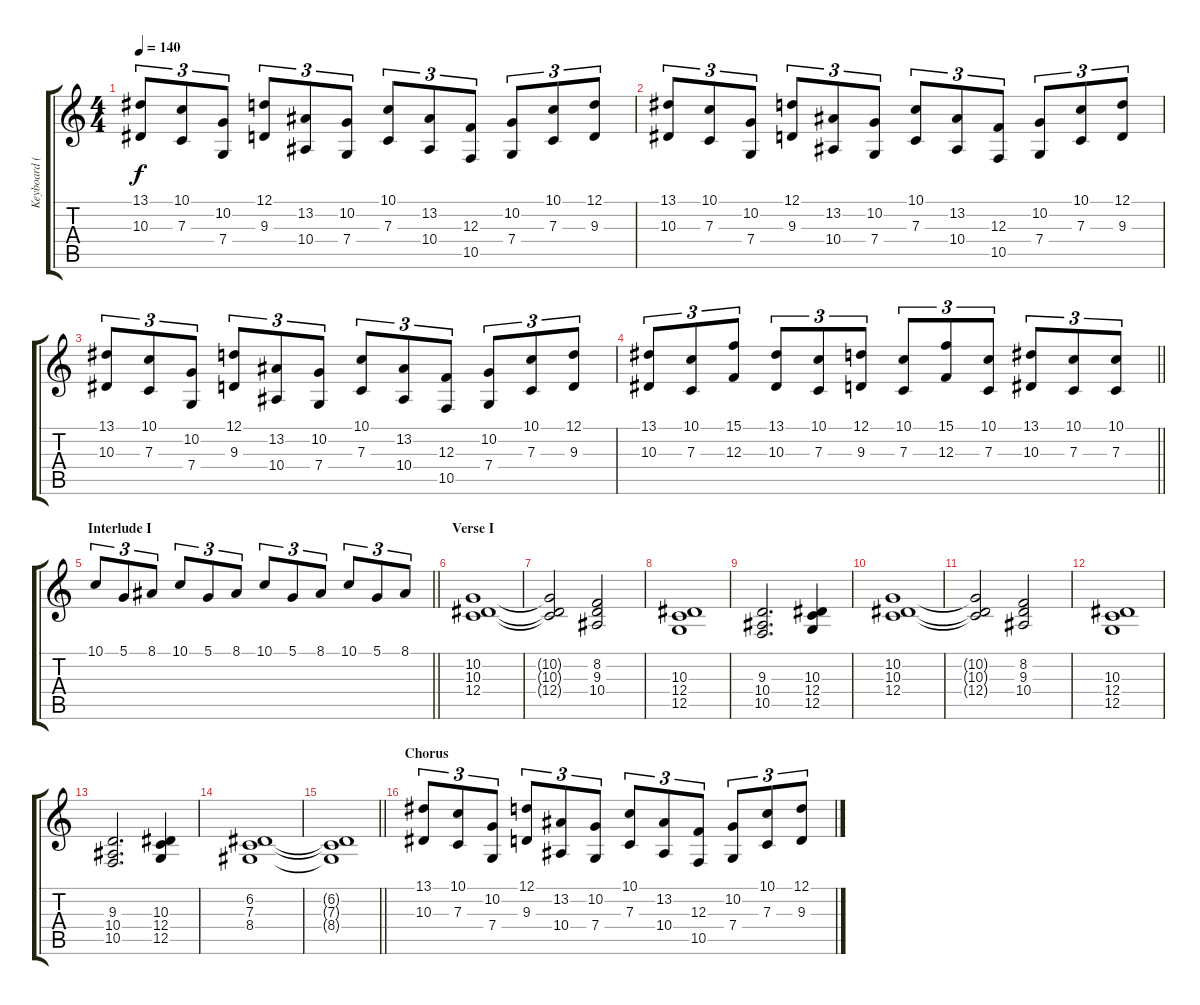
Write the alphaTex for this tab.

\track ("Keyboard (Rythm)" "Keyboard (") {instrument stringensemble1}
\staff {score tabs}
\tuning (D4 A3 F3 C3 G2 C2) {hide}
\ts (4 4)
\tempo 140
\clef g2
\ks c
(13.1 10.3).8{tu (3 2) dy f} (10.1 7.3).8{tu (3 2)} (10.2 7.4).8{tu (3 2)} (12.1 9.3).8{tu (3 2)} (13.2 10.4).8{tu (3 2)} (10.2 7.4).8{tu (3 2)} (10.1 7.3).8{tu (3 2)} (13.2 10.4).8{tu (3 2)} (12.3 10.5).8{tu (3 2)} (10.2 7.4).8{tu (3 2)} (10.1 7.3).8{tu (3 2)} (12.1 9.3).8{tu (3 2)} |
(13.1 10.3).8{tu (3 2)} (10.1 7.3).8{tu (3 2)} (10.2 7.4).8{tu (3 2)} (12.1 9.3).8{tu (3 2)} (13.2 10.4).8{tu (3 2)} (10.2 7.4).8{tu (3 2)} (10.1 7.3).8{tu (3 2)} (13.2 10.4).8{tu (3 2)} (12.3 10.5).8{tu (3 2)} (10.2 7.4).8{tu (3 2)} (10.1 7.3).8{tu (3 2)} (12.1 9.3).8{tu (3 2)} |
(13.1 10.3).8{tu (3 2)} (10.1 7.3).8{tu (3 2)} (10.2 7.4).8{tu (3 2)} (12.1 9.3).8{tu (3 2)} (13.2 10.4).8{tu (3 2)} (10.2 7.4).8{tu (3 2)} (10.1 7.3).8{tu (3 2)} (13.2 10.4).8{tu (3 2)} (12.3 10.5).8{tu (3 2)} (10.2 7.4).8{tu (3 2)} (10.1 7.3).8{tu (3 2)} (12.1 9.3).8{tu (3 2)} |
\barLineRight lightlight
(13.1 10.3).8{tu (3 2)} (10.1 7.3).8{tu (3 2)} (15.1 12.3).8{tu (3 2)} (13.1 10.3).8{tu (3 2)} (10.1 7.3).8{tu (3 2)} (12.1 9.3).8{tu (3 2)} (10.1 7.3).8{tu (3 2)} (15.1 12.3).8{tu (3 2)} (10.1 7.3).8{tu (3 2)} (13.1 10.3).8{tu (3 2)} (10.1 7.3).8{tu (3 2)} (10.1 7.3).8{tu (3 2)} |
\section ("" "Interlude I")
\barLineRight lightlight
10.1.8{tu (3 2)} 5.1.8{tu (3 2)} 8.1.8{tu (3 2)} 10.1.8{tu (3 2)} 5.1.8{tu (3 2)} 8.1.8{tu (3 2)} 10.1.8{tu (3 2)} 5.1.8{tu (3 2)} 8.1.8{tu (3 2)} 10.1.8{tu (3 2)} 5.1.8{tu (3 2)} 8.1.8{tu (3 2)} |
\section ("" "Verse I")
(10.2 10.3 12.4).1{volume 9 balance 8 instrument stringensemble1} |
(10.2{t} 10.3{t} 12.4{t}).2 (8.2 9.3 10.4).2 |
(10.3 12.4 12.5).1 |
(9.3 10.4 10.5).2{d} (10.3 12.4 12.5).4 |
(10.2 10.3 12.4).1 |
(10.2{t} 10.3{t} 12.4{t}).2 (8.2 9.3 10.4).2 |
(10.3 12.4 12.5).1 |
(9.3 10.4 10.5).2{d} (10.3 12.4 12.5).4 |
(6.2 7.3 8.4).1 |
\barLineRight lightlight
(6.2{t} 7.3{t} 8.4{t}).1 |
\section ("" "Chorus")
(13.1 10.3).8{tu (3 2) volume 8 balance 8 instrument stringensemble1} (10.1 7.3).8{tu (3 2)} (10.2 7.4).8{tu (3 2)} (12.1 9.3).8{tu (3 2)} (13.2 10.4).8{tu (3 2)} (10.2 7.4).8{tu (3 2)} (10.1 7.3).8{tu (3 2)} (13.2 10.4).8{tu (3 2)} (12.3 10.5).8{tu (3 2)} (10.2 7.4).8{tu (3 2)} (10.1 7.3).8{tu (3 2)} (12.1 9.3).8{tu (3 2)}
